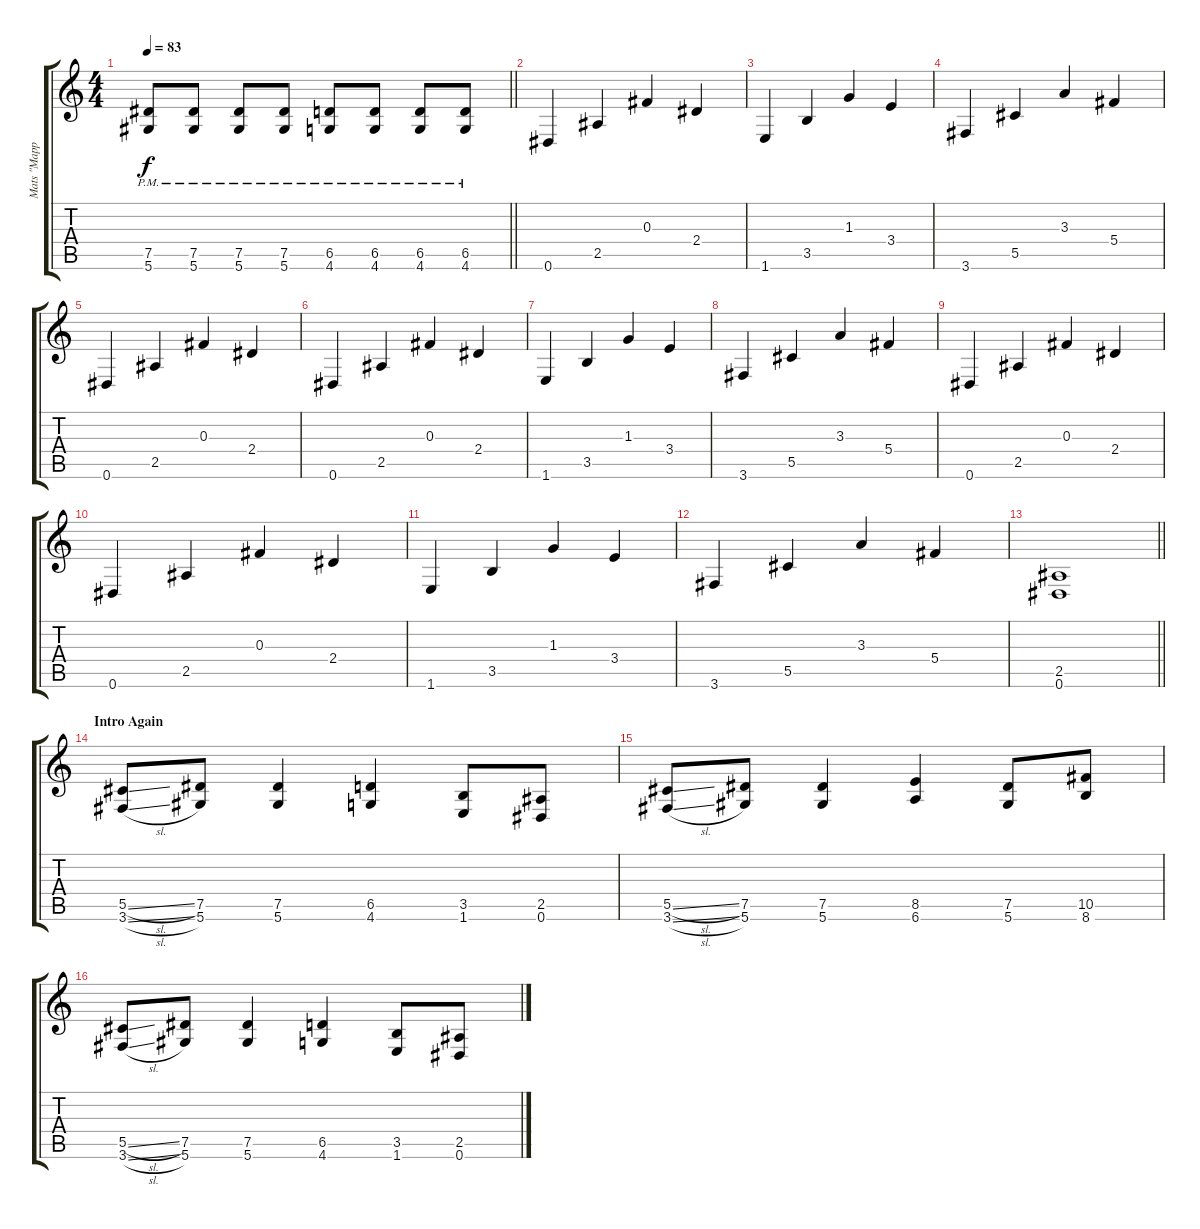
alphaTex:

\track ("Mats \"Mappe\" Björkman" "Mats \"Mapp") {instrument overdrivenguitar}
\staff {score tabs}
\tuning (Eb4 Bb3 Gb3 Db3 Ab2 Eb2) {hide}
\ts (4 4)
\tempo 83
\clef g2
\barLineRight lightlight
\ks c
(7.5 5.6{pm}).8{dy f} (7.5 5.6{pm}).8 (7.5 5.6{pm}).8 (7.5 5.6{pm}).8 (6.5 4.6{pm}).8 (6.5 4.6{pm}).8 (6.5 4.6{pm}).8 (6.5 4.6{pm}).8 |
0.6.4 2.5.4 0.3.4 2.4.4 |
1.6.4 3.5.4 1.3.4 3.4.4 |
3.6.4 5.5.4 3.3.4 5.4.4 |
0.6.4 2.5.4 0.3.4 2.4.4 |
0.6.4 2.5.4 0.3.4 2.4.4 |
1.6.4 3.5.4 1.3.4 3.4.4 |
3.6.4 5.5.4 3.3.4 5.4.4 |
0.6.4 2.5.4 0.3.4 2.4.4 |
0.6.4 2.5.4 0.3.4 2.4.4 |
1.6.4 3.5.4 1.3.4 3.4.4 |
3.6.4 5.5.4 3.3.4 5.4.4 |
\barLineRight lightlight
(2.5 0.6).1 |
\section ("" "Intro Again")
(5.5{sl} 3.6{sl}).8 (7.5 5.6).8 (7.5 5.6).4 (6.5 4.6).4 (3.5 1.6).8 (2.5 0.6).8 |
(5.5{sl} 3.6{sl}).8 (7.5 5.6).8 (7.5 5.6).4 (8.5 6.6).4 (7.5 5.6).8 (10.5 8.6).8 |
(5.5{sl} 3.6{sl}).8 (7.5 5.6).8 (7.5 5.6).4 (6.5 4.6).4 (3.5 1.6).8 (2.5 0.6).8
